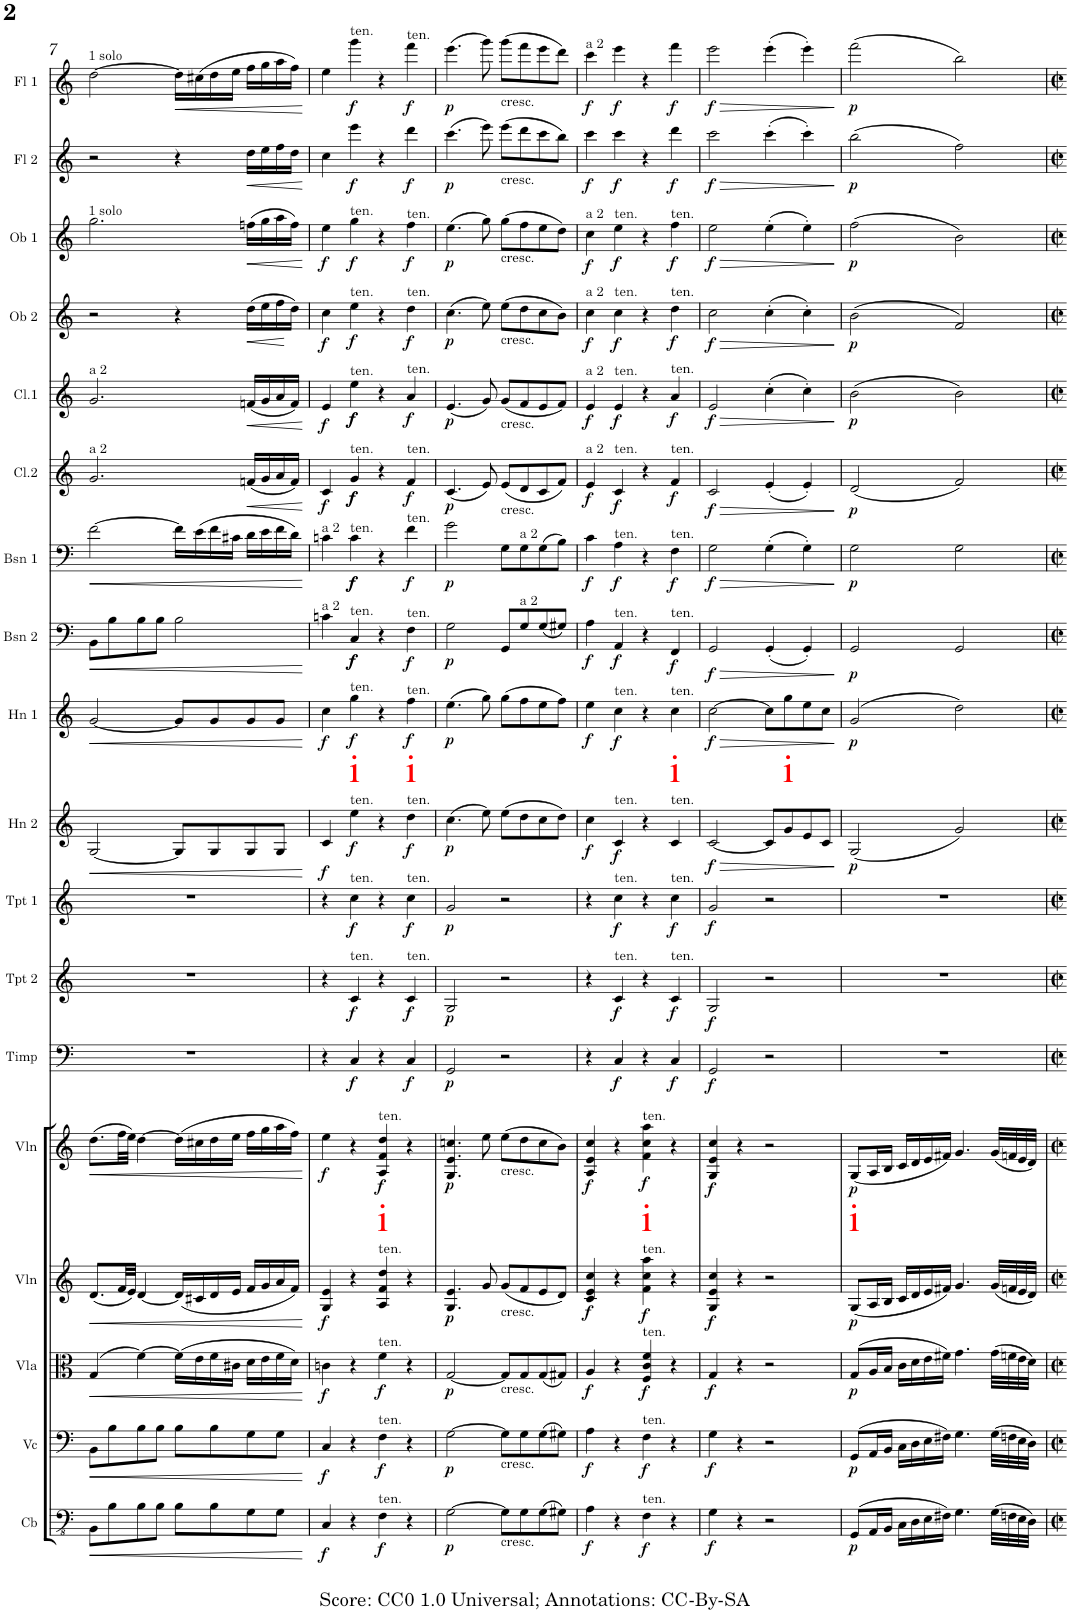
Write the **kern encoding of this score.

**kern	**dynam	**kern	**dynam	**kern	**dynam	**kern	**dynam	**kern	**text	**dynam	**kern	**dynam	**kern	**dynam	**kern	**dynam	**kern	**dynam	**kern	**text	**dynam	**kern	**dynam	**kern	**dynam	**kern	**dynam	**kern	**dynam	**kern	**dynam	**kern	**dynam	**kern	**dynam	**kern	**dynam
*part18	*part18	*part17	*part17	*part16	*part16	*part15	*part15	*part14	*part14	*part14	*part13	*part13	*part12	*part12	*part11	*part11	*part10	*part10	*part9	*part9	*part9	*part8	*part8	*part7	*part7	*part6	*part6	*part5	*part5	*part4	*part4	*part3	*part3	*part2	*part2	*part1	*part1
*staff18	*staff18	*staff17	*staff17	*staff16	*staff16	*staff15	*staff15	*staff14	*staff14	*staff14	*staff13	*staff13	*staff12	*staff12	*staff11	*staff11	*staff10	*staff10	*staff9	*staff9	*staff9	*staff8	*staff8	*staff7	*staff7	*staff6	*staff6	*staff5	*staff5	*staff4	*staff4	*staff3	*staff3	*staff2	*staff2	*staff1	*staff1
*I"Contrabass	*	*I"Violoncello	*	*I"Viola	*	*I"Violin	*	*I"Violin	*	*	*I"Timpani	*	*I"C Trumpet 2	*	*I"C Trumpet 1	*	*I"C Horn 2	*	*I"C Horn 1	*	*	*I"Bassoon 2	*	*I"Bassoon 1	*	*I"C Clarinet 2	*	*I"C Clarinet 1	*	*I"Oboe 2	*	*I"Oboe 1	*	*I"Flute 2	*	*I"Flute 1	*
*I'Cb	*	*I'Vc	*	*I'Vla	*	*I'Vln	*	*I'Vln	*	*	*I'Timp	*	*I'Tpt 2	*	*I'Tpt 1	*	*I'Hn 2	*	*I'Hn 1	*	*	*I'Bsn 2	*	*I'Bsn 1	*	*I'Cl.2	*	*I'Cl.1	*	*I'Ob 2	*	*I'Ob 1	*	*I'Fl 2	*	*I'Fl 1	*
!!LO:PB:g=z
*clefFv4	*	*clefF4	*	*clefC3	*	*clefG2	*	*clefG2	*	*	*clefF4	*	*clefG2	*	*clefG2	*	*clefG2	*	*clefG2	*	*	*clefF4	*	*clefF4	*	*clefG2	*	*clefG2	*	*clefG2	*	*clefG2	*	*clefG2	*	*clefG2	*
*	*	*	*	*	*	*	*	*	*	*	*	*	*	*	*	*	*Trd7c12	*	*Trd7c12	*	*	*	*	*	*	*Trd1c2	*	*Trd1c2	*	*	*	*	*	*	*	*	*
*k[]	*	*k[]	*	*k[]	*	*k[]	*	*k[]	*	*	*k[]	*	*k[]	*	*k[]	*	*k[]	*	*k[]	*	*	*k[]	*	*k[]	*	*k[]	*	*k[]	*	*k[]	*	*k[]	*	*k[]	*	*k[]	*
*M4/4	*	*M4/4	*	*M4/4	*	*M4/4	*	*M4/4	*	*	*M4/4	*	*M4/4	*	*M4/4	*	*M4/4	*	*M4/4	*	*	*M4/4	*	*M4/4	*	*M4/4	*	*M4/4	*	*M4/4	*	*M4/4	*	*M4/4	*	*M4/4	*
*met(c)	*	*met(c)	*	*met(c)	*	*met(c)	*	*met(c)	*	*	*met(c)	*	*met(c)	*	*met(c)	*	*met(c)	*	*met(c)	*	*	*met(c)	*	*met(c)	*	*met(c)	*	*met(c)	*	*met(c)	*	*met(c)	*	*met(c)	*	*met(c)	*
=7	=7	=7	=7	=7	=7	=7	=7	=7	=7	=7	=7	=7	=7	=7	=7	=7	=7	=7	=7	=7	=7	=7	=7	=7	=7	=7	=7	=7	=7	=7	=7	=7	=7	=7	=7	=7	=7
!	!	!	!	!	!	!	!	!	!	!	!	!	!	!	!	!	!	!	!	!	!	!	!	!	!	!	!	!	!	!	!	!	!	!	!	!LO:TX:a:t=1 solo	!
!	!	!	!	!	!	!	!	!	!	!	!	!	!	!	!	!	!	!	!	!	!	!	!	!	!	!	!	!	!	!	!	!LO:TX:a:t=1 solo	!	!	!	!	!
!	!	!	!	!	!	!	!	!	!	!	!	!	!	!	!	!	!	!	!	!	!	!	!	!	!	!	!	!LO:TX:a:t=a 2	!	!	!	!	!	!	!	!	!
!	!	!	!	!	!	!	!	!	!	!	!	!	!	!	!	!	!	!	!	!	!	!	!	!	!	!LO:TX:a:t=a 2	!	!	!	!	!	!	!	!	!	!	!
!	!	!	!	!	!	!	!	!LO:TX:b:t=cresc.	!	!	!	!	!	!	!	!	!	!	!	!	!	!	!	!	!	!	!	!	!	!	!	!	!	!	!	!	!
!	!	!	!	!	!	!LO:TX:b:t=cresc.	!	!	!	!	!	!	!	!	!	!	!	!	!	!	!	!	!	!	!	!	!	!	!	!	!	!	!	!	!	!	!
!	!LO:HP:b	!	!LO:HP:b	!	!LO:HP:b	!	!	!	!	!	!	!	!	!	!	!	!	!LO:HP:b	!	!	!LO:HP:b	!	!LO:HP:b	!	!LO:HP:b	!	!	!	!	!	!	!	!	!	!	!	!
8BBB\L	<	8BB\L	<	(4G/	<	(8.d/L	.	(8.dd\L	.	.	1r	.	1r	.	1r	.	[2G/	<	[2g/	.	<	8BB\L	<	[2f\	<	2.g/	.	2.g/	.	2r	.	2.gg\	.	2r	.	[2dd\	.
8BB\	.	8B\	.	.	.	.	.	.	.	.	.	.	.	.	.	.	.	.	.	.	.	8B\	.	.	.	.	.	.	.	.	.	.	.	.	.	.	.
!	!	!	!	!	!	!	!LO:HP:b	!	!	!LO:HP:b	!	!	!	!	!	!	!	!	!	!	!	!	!	!	!	!	!	!	!	!	!	!	!	!	!	!	!
.	.	.	.	.	.	32f/LL	<	32ff\LL	.	<	.	.	.	.	.	.	.	.	.	.	.	.	.	.	.	.	.	.	.	.	.	.	.	.	.	.	.
.	.	.	.	.	.	32e/JJJ)	.	32ee\JJJ)	.	.	.	.	.	.	.	.	.	.	.	.	.	.	.	.	.	.	.	.	.	.	.	.	.	.	.	.	.
8BB\	.	8B\	.	[4f\)	.	[4d/	.	[4dd\	.	.	.	.	.	.	.	.	.	.	.	.	.	8B\	.	.	.	.	.	.	.	.	.	.	.	.	.	.	.
8BB\J	.	8B\J	.	.	.	.	.	.	.	.	.	.	.	.	.	.	.	.	.	.	.	8B\J	.	.	.	.	.	.	.	.	.	.	.	.	.	.	.
!	!	!	!	!	!	!	!	!	!	!	!	!	!	!	!	!	!	!	!	!	!	!	!	!	!	!	!	!	!	!	!	!	!	!	!	!	!LO:HP:b
8BB\L	.	8B\L	.	(16f\LL]	.	(16d/LL]	.	(16dd\LL]	.	.	.	.	.	.	.	.	8G/L]	.	8g/L]	.	.	2B\	.	16f\LL]	.	.	.	.	.	4r	.	.	.	4r	.	16dd\LL]	<
.	.	.	.	16e\	.	16c#X/	.	16cc#X\	.	.	.	.	.	.	.	.	.	.	.	.	.	.	.	(16e\	.	.	.	.	.	.	.	.	.	.	.	(16cc#X\	.
8BB\	.	8B\	.	16f\	.	16d/	.	16dd\	.	.	.	.	.	.	.	.	8G/	.	8g/	.	.	.	.	16f\	.	.	.	.	.	.	.	.	.	.	.	16dd\	.
.	.	.	.	16c#X\JJ	.	16e/JJ	.	16ee\JJ	.	.	.	.	.	.	.	.	.	.	.	.	.	.	.	16c#X\JJ	.	.	.	.	.	.	.	.	.	.	.	16ee\JJ	.
!	!	!	!	!	!	!	!	!	!	!	!	!	!	!	!	!	!	!	!	!	!	!	!	!	!	!	!LO:HP:b	!	!LO:HP:b	!	!LO:HP:b	!	!LO:HP:b	!	!LO:HP:b	!	!
8GG\	.	8G\	.	16d\LL	.	16f/LL	.	16ff\LL	.	.	.	.	.	.	.	.	8G/	.	8g/	.	.	.	.	16d\LL	.	(16fn/LL	<	(16fn/LL	<	(16dd\LL	<	(16ffn\LL	<	16dd\LL	<	16ff\LL	.
.	.	.	.	16e\	.	16g/	.	16gg\	.	.	.	.	.	.	.	.	.	.	.	.	.	.	.	16e\	.	16g/	.	16g/	.	16ee\	.	16gg\	.	16ee\	.	16gg\	.
8GG\J	.	8G\J	.	16f\	.	16a/	.	16aa\	.	.	.	.	.	.	.	.	8G/J	.	8g/J	.	.	.	.	16f\	.	16a/	.	16a/	.	16ff\	.	16aa\	.	16ff\	.	16aa\	.
.	.	.	.	16d\JJ)	.	16f/JJ)	.	16ff\JJ)	.	.	.	.	.	.	.	.	.	.	.	.	.	.	.	16d\JJ)	.	16f/JJ)	.	16f/JJ)	.	16dd\JJ)	[	16ff\JJ)	.	16dd\JJ	.	16ff\JJ)	.
.	[	.	[	.	[	.	[	.	.	[	.	.	.	.	.	.	.	[	.	.	[	.	[	.	[	.	[	.	[	.	.	.	[	.	[	.	[
=8	=8	=8	=8	=8	=8	=8	=8	=8	=8	=8	=8	=8	=8	=8	=8	=8	=8	=8	=8	=8	=8	=8	=8	=8	=8	=8	=8	=8	=8	=8	=8	=8	=8	=8	=8	=8	=8
!	!	!	!	!	!	!	!	!	!	!	!	!	!	!	!	!	!	!	!	!	!	!	!	!LO:TX:a:t=a 2	!	!	!	!	!	!	!	!	!	!	!	!	!
!	!	!	!	!	!	!	!	!	!	!	!	!	!	!	!	!	!	!	!	!	!	!LO:TX:a:t=a 2	!	!	!	!	!	!	!	!	!	!	!	!	!	!	!
!	!LO:DY:b	!	!LO:DY:b	!	!LO:DY:b	!	!LO:DY:b	!	!	!LO:DY:b	!	!	!	!	!	!	!	!LO:DY:b	!	!	!LO:DY:b	!	!	!	!	!	!LO:DY:b	!	!LO:DY:b	!	!LO:DY:b	!	!LO:DY:b	!	!	!	!
4CC/	f	4C/	f	4cn\	f	4G/ 4e/	f	4ee\	.	f	4r	.	4r	.	4r	.	4c/	f	4cc\	.	f	4cn\	.	4cn\	.	4c/	f	4e/	f	4cc\	f	4ee\	f	4cc\	.	4ee\	.
!	!	!	!	!	!	!	!	!	!	!	!	!	!	!	!	!	!	!	!	!	!	!	!	!	!	!	!	!	!	!	!	!	!	!	!	!LO:TX:a:t=ten.	!
!	!	!	!	!	!	!	!	!	!	!	!	!	!	!	!	!	!	!	!	!	!	!	!	!	!	!	!	!	!	!	!	!LO:TX:a:t=ten.	!	!	!	!	!
!	!	!	!	!	!	!	!	!	!	!	!	!	!	!	!	!	!	!	!	!	!	!	!	!	!	!	!	!	!	!LO:TX:a:t=ten.	!	!	!	!	!	!	!
!	!	!	!	!	!	!	!	!	!	!	!	!	!	!	!	!	!	!	!	!	!	!	!	!	!	!	!	!LO:TX:a:t=ten.	!	!	!	!	!	!	!	!	!
!	!	!	!	!	!	!	!	!	!	!	!	!	!	!	!	!	!	!	!	!	!	!	!	!	!	!LO:TX:a:t=ten.	!	!	!	!	!	!	!	!	!	!	!
!	!	!	!	!	!	!	!	!	!	!	!	!	!	!	!	!	!	!	!	!	!	!	!	!LO:TX:a:t=ten.	!	!	!	!	!	!	!	!	!	!	!	!	!
!	!	!	!	!	!	!	!	!	!	!	!	!	!	!	!	!	!	!	!	!	!	!LO:TX:a:t=ten.	!	!	!	!	!	!	!	!	!	!	!	!	!	!	!
!	!	!	!	!	!	!	!	!	!	!	!	!	!	!	!	!	!	!	!LO:TX:a:t=ten.	!	!	!	!	!	!	!	!	!	!	!	!	!	!	!	!	!	!
!	!	!	!	!	!	!	!	!	!	!	!	!	!	!	!	!	!LO:TX:a:t=ten.	!	!	!	!	!	!	!	!	!	!	!	!	!	!	!	!	!	!	!	!
!	!	!	!	!	!	!	!	!	!	!	!	!	!	!	!LO:TX:a:t=ten.	!	!	!	!	!	!	!	!	!	!	!	!	!	!	!	!	!	!	!	!	!	!
!	!	!	!	!	!	!	!	!	!	!	!	!	!LO:TX:a:t=ten.	!	!	!	!	!	!	!	!	!	!	!	!	!	!	!	!	!	!	!	!	!	!	!	!
!	!	!	!	!	!	!	!	!	!	!	!	!LO:DY:b	!	!LO:DY:b	!	!LO:DY:b	!	!LO:DY:b	!	!LO:LY:b:color=#FF0000	!LO:DY:b	!	!LO:DY:b	!	!	!	!	!	!	!	!	!	!	!	!	!	!
!	!	!	!	!	!	!	!	!	!	!	!	!	!	!	!	!	!	!	!	!	!	!	!LO:DY:n=1:b	!	!LO:DY:b	!	!	!	!	!	!	!	!	!	!	!	!
!	!	!	!	!	!	!	!	!	!	!	!	!	!	!	!	!	!	!	!	!	!	!	!	!	!LO:DY:n=1:b	!	!LO:DY:b	!	!	!	!	!	!	!	!	!	!
!	!	!	!	!	!	!	!	!	!	!	!	!	!	!	!	!	!	!	!	!	!	!	!	!	!	!	!LO:DY:n=1:b	!	!LO:DY:b	!	!	!	!	!	!	!	!
!	!	!	!	!	!	!	!	!	!	!	!	!	!	!	!	!	!	!	!	!	!	!	!	!	!	!	!	!	!LO:DY:n=1:b	!	!LO:DY:b	!	!LO:DY:b	!	!LO:DY:b	!	!LO:DY:b
4r	.	4r	.	4r	.	4r	.	4r	.	.	4C/	f	4c/	f	4cc\	f	4ee\	f	4gg\	i	f	4C/	f f	4c\	f f	4g/	f f	4ee\	f f	4ee\	f	4gg\	f	4eee\	f	4ggg\	f
!	!	!	!	!	!	!	!	!LO:TX:a:t=ten.	!	!	!	!	!	!	!	!	!	!	!	!	!	!	!	!	!	!	!	!	!	!	!	!	!	!	!	!	!
!	!	!	!	!	!	!LO:TX:a:t=ten.	!	!	!	!	!	!	!	!	!	!	!	!	!	!	!	!	!	!	!	!	!	!	!	!	!	!	!	!	!	!	!
!	!	!	!	!LO:TX:a:t=ten.	!	!	!	!	!	!	!	!	!	!	!	!	!	!	!	!	!	!	!	!	!	!	!	!	!	!	!	!	!	!	!	!	!
!	!	!LO:TX:a:t=ten.	!	!	!	!	!	!	!	!	!	!	!	!	!	!	!	!	!	!	!	!	!	!	!	!	!	!	!	!	!	!	!	!	!	!	!
!LO:TX:a:t=ten.	!	!	!	!	!	!	!	!	!	!	!	!	!	!	!	!	!	!	!	!	!	!	!	!	!	!	!	!	!	!	!	!	!	!	!	!	!
!	!LO:DY:b	!	!LO:DY:b	!	!LO:DY:b	!	!	!	!LO:LY:b:color=#FF0000	!LO:DY:b	!	!	!	!	!	!	!	!	!	!	!	!	!	!	!	!	!	!	!	!	!	!	!	!	!	!	!
4FF\	f	4F\	f	4f\	f	4A/ 4f/ 4dd/	.	4A/ 4f/ 4dd/	i	f	4r	.	4r	.	4r	.	4r	.	4r	.	.	4r	.	4r	.	4r	.	4r	.	4r	.	4r	.	4r	.	4r	.
!	!	!	!	!	!	!	!	!	!	!	!	!	!	!	!	!	!	!	!	!	!	!	!	!	!	!	!	!	!	!	!	!	!	!	!	!LO:TX:a:t=ten.	!
!	!	!	!	!	!	!	!	!	!	!	!	!	!	!	!	!	!	!	!	!	!	!	!	!	!	!	!	!	!	!	!	!LO:TX:a:t=ten.	!	!	!	!	!
!	!	!	!	!	!	!	!	!	!	!	!	!	!	!	!	!	!	!	!	!	!	!	!	!	!	!	!	!	!	!LO:TX:a:t=ten.	!	!	!	!	!	!	!
!	!	!	!	!	!	!	!	!	!	!	!	!	!	!	!	!	!	!	!	!	!	!	!	!	!	!	!	!LO:TX:a:t=ten.	!	!	!	!	!	!	!	!	!
!	!	!	!	!	!	!	!	!	!	!	!	!	!	!	!	!	!	!	!	!	!	!	!	!	!	!LO:TX:a:t=ten.	!	!	!	!	!	!	!	!	!	!	!
!	!	!	!	!	!	!	!	!	!	!	!	!	!	!	!	!	!	!	!	!	!	!	!	!LO:TX:a:t=ten.	!	!	!	!	!	!	!	!	!	!	!	!	!
!	!	!	!	!	!	!	!	!	!	!	!	!	!	!	!	!	!	!	!	!	!	!LO:TX:a:t=ten.	!	!	!	!	!	!	!	!	!	!	!	!	!	!	!
!	!	!	!	!	!	!	!	!	!	!	!	!	!	!	!	!	!	!	!LO:TX:a:t=ten.	!	!	!	!	!	!	!	!	!	!	!	!	!	!	!	!	!	!
!	!	!	!	!	!	!	!	!	!	!	!	!	!	!	!	!	!LO:TX:a:t=ten.	!	!	!	!	!	!	!	!	!	!	!	!	!	!	!	!	!	!	!	!
!	!	!	!	!	!	!	!	!	!	!	!	!	!	!	!LO:TX:a:t=ten.	!	!	!	!	!	!	!	!	!	!	!	!	!	!	!	!	!	!	!	!	!	!
!	!	!	!	!	!	!	!	!	!	!	!	!	!LO:TX:a:t=ten.	!	!	!	!	!	!	!	!	!	!	!	!	!	!	!	!	!	!	!	!	!	!	!	!
!	!	!	!	!	!	!	!	!	!	!	!	!LO:DY:b	!	!LO:DY:b	!	!LO:DY:b	!	!LO:DY:b	!	!LO:LY:b:color=#FF0000	!LO:DY:b	!	!LO:DY:n=2:b	!	!LO:DY:n=2:b	!	!LO:DY:n=2:b	!	!LO:DY:n=2:b	!	!LO:DY:b	!	!LO:DY:b	!	!LO:DY:b	!	!LO:DY:b
4r	.	4r	.	4r	.	4r	.	4r	.	.	4C/	f	4c/	f	4cc\	f	4dd\	f	4ff\	i	f	4F\	f	4f\	f	4f/	f	4a/	f	4dd\	f	4ff\	f	4ddd\	f	4fff\	f
=9	=9	=9	=9	=9	=9	=9	=9	=9	=9	=9	=9	=9	=9	=9	=9	=9	=9	=9	=9	=9	=9	=9	=9	=9	=9	=9	=9	=9	=9	=9	=9	=9	=9	=9	=9	=9	=9
!	!LO:DY:b	!	!LO:DY:b	!	!LO:DY:b	!	!LO:DY:b	!	!	!LO:DY:b	!	!LO:DY:b	!	!LO:DY:b	!	!LO:DY:b	!	!LO:DY:b	!	!	!LO:DY:b	!	!LO:DY:b	!	!LO:DY:b	!	!LO:DY:b	!	!LO:DY:b	!	!LO:DY:b	!	!LO:DY:b	!	!LO:DY:b	!	!LO:DY:b
[2GG\	p	[2G\	p	[2G/	p	4.G/ 4.e/	p	4.G/ 4.e/ 4.ccn/	.	p	2GG/	p	2G/	p	2g/	p	(4.cc\	p	(4.ee\	.	p	2G\	p	2g\	p	(4.c/	p	(4.e/	p	(4.cc\	p	(4.ee\	p	(4.ccc\	p	(4.eee\	p
.	.	.	.	.	.	8g/	.	8ee\	.	.	.	.	.	.	.	.	8ee\)	.	8gg\)	.	.	.	.	.	.	8e/)	.	8g/)	.	8ee\)	.	8gg\)	.	8eee\)	.	8ggg\)	.
!	!	!	!	!	!	!	!	!	!	!	!	!	!	!	!	!	!	!	!	!	!	!	!	!	!	!	!	!	!	!	!	!	!	!	!	!LO:TX:b:t=cresc.	!
!	!	!	!	!	!	!	!	!	!	!	!	!	!	!	!	!	!	!	!	!	!	!	!	!	!	!	!	!	!	!	!	!	!	!LO:TX:b:t=cresc.	!	!	!
!	!	!	!	!	!	!	!	!	!	!	!	!	!	!	!	!	!	!	!	!	!	!	!	!	!	!	!	!	!	!	!	!LO:TX:b:t=cresc.	!	!	!	!	!
!	!	!	!	!	!	!	!	!	!	!	!	!	!	!	!	!	!	!	!	!	!	!	!	!	!	!	!	!	!	!LO:TX:b:t=cresc.	!	!	!	!	!	!	!
!	!	!	!	!	!	!	!	!	!	!	!	!	!	!	!	!	!	!	!	!	!	!	!	!	!	!	!	!LO:TX:b:t=cresc.	!	!	!	!	!	!	!	!	!
!	!	!	!	!	!	!	!	!	!	!	!	!	!	!	!	!	!	!	!	!	!	!	!	!	!	!LO:TX:b:t=cresc.	!	!	!	!	!	!	!	!	!	!	!
!	!	!	!	!	!	!	!	!LO:TX:b:t=cresc.	!	!	!	!	!	!	!	!	!	!	!	!	!	!	!	!	!	!	!	!	!	!	!	!	!	!	!	!	!
!	!	!	!	!	!	!LO:TX:b:t=cresc.	!	!	!	!	!	!	!	!	!	!	!	!	!	!	!	!	!	!	!	!	!	!	!	!	!	!	!	!	!	!	!
!	!	!	!	!LO:TX:b:t=cresc.	!	!	!	!	!	!	!	!	!	!	!	!	!	!	!	!	!	!	!	!	!	!	!	!	!	!	!	!	!	!	!	!	!
!	!	!LO:TX:b:t=cresc.	!	!	!	!	!	!	!	!	!	!	!	!	!	!	!	!	!	!	!	!	!	!	!	!	!	!	!	!	!	!	!	!	!	!	!
!LO:TX:b:t=cresc.	!	!	!	!	!	!	!	!	!	!	!	!	!	!	!	!	!	!	!	!	!	!	!	!	!	!	!	!	!	!	!	!	!	!	!	!	!
8GG\L]	.	8G\L]	.	8G/L]	.	(8g/L	.	(8ee\L	.	.	2r	.	2r	.	2r	.	(8ee\L	.	(8gg\L	.	.	8GG/L	.	8G\L	.	(8e/L	.	(8g/L	.	(8ee\L	.	(8gg\L	.	(8eee\L	.	(8ggg\L	.
!	!	!	!	!	!	!	!	!	!	!	!	!	!	!	!	!	!	!	!	!	!	!	!	!LO:TX:a:t=a 2	!	!	!	!	!	!	!	!	!	!	!	!	!
!	!	!	!	!	!	!	!	!	!	!	!	!	!	!	!	!	!	!	!	!	!	!LO:TX:a:t=a 2	!	!	!	!	!	!	!	!	!	!	!	!	!	!	!
8GG\	.	8G\	.	8G/	.	8f/	.	8dd\	.	.	.	.	.	.	.	.	8dd\	.	8ff\	.	.	8G/	.	8G\	.	8d/	.	8f/	.	8dd\	.	8ff\	.	8ddd\	.	8fff\	.
(8GG\	.	(8G\	.	(8G/	.	8e/	.	8cc\	.	.	.	.	.	.	.	.	8cc\	.	8ee\	.	.	(8G/	.	(8G\	.	8c/	.	8e/	.	8cc\	.	8ee\	.	8ccc\	.	8eee\	.
8GG#X\J)	.	8G#X\J)	.	8G#X/J)	.	8d/J)	.	8b\J)	.	.	.	.	.	.	.	.	8dd\J)	.	8ff\J)	.	.	8G#X/J)	.	8B\J)	.	8f/J)	.	8f/J)	.	8b\J)	.	8dd\J)	.	8bb\J)	.	8ddd\J)	.
=10	=10	=10	=10	=10	=10	=10	=10	=10	=10	=10	=10	=10	=10	=10	=10	=10	=10	=10	=10	=10	=10	=10	=10	=10	=10	=10	=10	=10	=10	=10	=10	=10	=10	=10	=10	=10	=10
!	!	!	!	!	!	!	!	!	!	!	!	!	!	!	!	!	!	!	!	!	!	!	!	!	!	!	!	!	!	!	!	!	!	!	!	!LO:TX:a:t=a 2	!
!	!	!	!	!	!	!	!	!	!	!	!	!	!	!	!	!	!	!	!	!	!	!	!	!	!	!	!	!	!	!	!	!LO:TX:a:t=a 2	!	!	!	!	!
!	!	!	!	!	!	!	!	!	!	!	!	!	!	!	!	!	!	!	!	!	!	!	!	!	!	!	!	!	!	!LO:TX:a:t=a 2	!	!	!	!	!	!	!
!	!	!	!	!	!	!	!	!	!	!	!	!	!	!	!	!	!	!	!	!	!	!	!	!	!	!	!	!LO:TX:a:t=a 2	!	!	!	!	!	!	!	!	!
!	!	!	!	!	!	!	!	!	!	!	!	!	!	!	!	!	!	!	!	!	!	!	!	!	!	!LO:TX:a:t=a 2	!	!	!	!	!	!	!	!	!	!	!
!	!LO:DY:b	!	!LO:DY:b	!	!LO:DY:b	!	!LO:DY:b	!	!	!LO:DY:b	!	!	!	!	!	!	!	!LO:DY:b	!	!	!LO:DY:b	!	!LO:DY:b	!	!LO:DY:b	!	!LO:DY:b	!	!LO:DY:b	!	!LO:DY:b	!	!LO:DY:b	!	!LO:DY:b	!	!LO:DY:b
4AA\	f	4A\	f	4A/	f	4c/ 4e/ 4cc/	f	4A/ 4e/ 4cc/	.	f	4r	.	4r	.	4r	.	4cc\	f	4ee\	.	f	4A\	f	4c\	f	4e/	f	4e/	f	4cc\	f	4cc\	f	4ccc\	f	4ccc\	f
!	!	!	!	!	!	!	!	!	!	!	!	!	!	!	!	!	!	!	!	!	!	!	!	!	!	!	!	!	!	!	!	!LO:TX:a:t=ten.	!	!	!	!	!
!	!	!	!	!	!	!	!	!	!	!	!	!	!	!	!	!	!	!	!	!	!	!	!	!	!	!	!	!	!	!LO:TX:a:t=ten.	!	!	!	!	!	!	!
!	!	!	!	!	!	!	!	!	!	!	!	!	!	!	!	!	!	!	!	!	!	!	!	!	!	!	!	!LO:TX:a:t=ten.	!	!	!	!	!	!	!	!	!
!	!	!	!	!	!	!	!	!	!	!	!	!	!	!	!	!	!	!	!	!	!	!	!	!	!	!LO:TX:a:t=ten.	!	!	!	!	!	!	!	!	!	!	!
!	!	!	!	!	!	!	!	!	!	!	!	!	!	!	!	!	!	!	!	!	!	!	!	!LO:TX:a:t=ten.	!	!	!	!	!	!	!	!	!	!	!	!	!
!	!	!	!	!	!	!	!	!	!	!	!	!	!	!	!	!	!	!	!	!	!	!LO:TX:a:t=ten.	!	!	!	!	!	!	!	!	!	!	!	!	!	!	!
!	!	!	!	!	!	!	!	!	!	!	!	!	!	!	!	!	!	!	!LO:TX:a:t=ten.	!	!	!	!	!	!	!	!	!	!	!	!	!	!	!	!	!	!
!	!	!	!	!	!	!	!	!	!	!	!	!	!	!	!	!	!LO:TX:a:t=ten.	!	!	!	!	!	!	!	!	!	!	!	!	!	!	!	!	!	!	!	!
!	!	!	!	!	!	!	!	!	!	!	!	!	!	!	!LO:TX:a:t=ten.	!	!	!	!	!	!	!	!	!	!	!	!	!	!	!	!	!	!	!	!	!	!
!	!	!	!	!	!	!	!	!	!	!	!	!	!LO:TX:a:t=ten.	!	!	!	!	!	!	!	!	!	!	!	!	!	!	!	!	!	!	!	!	!	!	!	!
!	!	!	!	!	!	!	!	!	!	!	!	!LO:DY:b	!	!LO:DY:b	!	!LO:DY:b	!	!LO:DY:b	!	!	!LO:DY:b	!	!LO:DY:b	!	!LO:DY:b	!	!LO:DY:b	!	!LO:DY:b	!	!LO:DY:b	!	!LO:DY:b	!	!LO:DY:b	!	!LO:DY:b
4r	.	4r	.	4r	.	4r	.	4r	.	.	4C/	f	4c/	f	4cc\	f	4c/	f	4cc\	.	f	4AA/	f	4A\	f	4c/	f	4e/	f	4cc\	f	4ee\	f	4ccc\	f	4eee\	f
!	!	!	!	!	!	!	!	!LO:TX:a:t=ten.	!	!	!	!	!	!	!	!	!	!	!	!	!	!	!	!	!	!	!	!	!	!	!	!	!	!	!	!	!
!	!	!	!	!	!	!LO:TX:a:t=ten.	!	!	!	!	!	!	!	!	!	!	!	!	!	!	!	!	!	!	!	!	!	!	!	!	!	!	!	!	!	!	!
!	!	!	!	!LO:TX:a:t=ten.	!	!	!	!	!	!	!	!	!	!	!	!	!	!	!	!	!	!	!	!	!	!	!	!	!	!	!	!	!	!	!	!	!
!	!	!LO:TX:a:t=ten.	!	!	!	!	!	!	!	!	!	!	!	!	!	!	!	!	!	!	!	!	!	!	!	!	!	!	!	!	!	!	!	!	!	!	!
!LO:TX:a:t=ten.	!	!	!	!	!	!	!	!	!	!	!	!	!	!	!	!	!	!	!	!	!	!	!	!	!	!	!	!	!	!	!	!	!	!	!	!	!
!	!LO:DY:b	!	!LO:DY:b	!	!LO:DY:b	!	!LO:DY:b	!	!LO:LY:b:color=#FF0000	!LO:DY:b	!	!	!	!	!	!	!	!	!	!	!	!	!	!	!	!	!	!	!	!	!	!	!	!	!	!	!
4FF\	f	4F\	f	4F/ 4c/ 4f/	f	4f\ 4cc\ 4aa\	f	4f\ 4cc\ 4aa\	i	f	4r	.	4r	.	4r	.	4r	.	4r	.	.	4r	.	4r	.	4r	.	4r	.	4r	.	4r	.	4r	.	4r	.
!	!	!	!	!	!	!	!	!	!	!	!	!	!	!	!	!	!	!	!	!	!	!	!	!	!	!	!	!	!	!	!	!LO:TX:a:t=ten.	!	!	!	!	!
!	!	!	!	!	!	!	!	!	!	!	!	!	!	!	!	!	!	!	!	!	!	!	!	!	!	!	!	!	!	!LO:TX:a:t=ten.	!	!	!	!	!	!	!
!	!	!	!	!	!	!	!	!	!	!	!	!	!	!	!	!	!	!	!	!	!	!	!	!	!	!	!	!LO:TX:a:t=ten.	!	!	!	!	!	!	!	!	!
!	!	!	!	!	!	!	!	!	!	!	!	!	!	!	!	!	!	!	!	!	!	!	!	!	!	!LO:TX:a:t=ten.	!	!	!	!	!	!	!	!	!	!	!
!	!	!	!	!	!	!	!	!	!	!	!	!	!	!	!	!	!	!	!	!	!	!	!	!LO:TX:a:t=ten.	!	!	!	!	!	!	!	!	!	!	!	!	!
!	!	!	!	!	!	!	!	!	!	!	!	!	!	!	!	!	!	!	!	!	!	!LO:TX:a:t=ten.	!	!	!	!	!	!	!	!	!	!	!	!	!	!	!
!	!	!	!	!	!	!	!	!	!	!	!	!	!	!	!	!	!	!	!LO:TX:a:t=ten.	!	!	!	!	!	!	!	!	!	!	!	!	!	!	!	!	!	!
!	!	!	!	!	!	!	!	!	!	!	!	!	!	!	!	!	!LO:TX:a:t=ten.	!	!	!	!	!	!	!	!	!	!	!	!	!	!	!	!	!	!	!	!
!	!	!	!	!	!	!	!	!	!	!	!	!	!	!	!LO:TX:a:t=ten.	!	!	!	!	!	!	!	!	!	!	!	!	!	!	!	!	!	!	!	!	!	!
!	!	!	!	!	!	!	!	!	!	!	!	!	!LO:TX:a:t=ten.	!	!	!	!	!	!	!	!	!	!	!	!	!	!	!	!	!	!	!	!	!	!	!	!
!	!	!	!	!	!	!	!	!	!	!	!	!LO:DY:b	!	!LO:DY:b	!	!LO:DY:b	!	!	!	!LO:LY:b:color=#FF0000	!	!	!LO:DY:b	!	!LO:DY:b	!	!LO:DY:b	!	!LO:DY:b	!	!LO:DY:b	!	!LO:DY:b	!	!LO:DY:b	!	!LO:DY:b
4r	.	4r	.	4r	.	4r	.	4r	.	.	4C/	f	4c/	f	4cc\	f	4c/	.	4cc\	i	.	4FF/	f	4F\	f	4f/	f	4a/	f	4dd\	f	4ff\	f	4ddd\	f	4fff\	f
=11	=11	=11	=11	=11	=11	=11	=11	=11	=11	=11	=11	=11	=11	=11	=11	=11	=11	=11	=11	=11	=11	=11	=11	=11	=11	=11	=11	=11	=11	=11	=11	=11	=11	=11	=11	=11	=11
!	!LO:DY:b	!	!LO:DY:b	!	!LO:DY:b	!	!LO:DY:b	!	!	!LO:DY:b	!	!LO:DY:b	!	!LO:DY:b	!	!LO:DY:b	!	!LO:HP:b	!	!	!LO:HP:b	!	!LO:HP:b	!	!LO:HP:b	!	!LO:HP:b	!	!LO:HP:b	!	!LO:HP:b	!	!LO:HP:b	!	!LO:HP:b	!	!LO:HP:b
!	!	!	!	!	!	!	!	!	!	!	!	!	!	!	!	!	!	!LO:DY:n=1:b	!	!	!LO:DY:n=1:b	!	!LO:DY:n=1:b	!	!LO:DY:n=1:b	!	!LO:DY:n=1:b	!	!LO:DY:n=1:b	!	!LO:DY:n=1:b	!	!LO:DY:n=1:b	!	!LO:DY:n=1:b	!	!LO:DY:n=1:b
4GG\	f	4G\	f	4G/	f	4G/ 4e/ 4cc/	f	4G/ 4e/ 4cc/	.	f	2GG/	f	2G/	f	2g/	f	[2c/	> f	[2cc\	.	> f	2GG/	> f	2G\	> f	2c/	> f	2e/	> f	2cc\	> f	2ee\	> f	2ccc\	> f	2eee\	> f
4r	.	4r	.	4r	.	4r	.	4r	.	.	.	.	.	.	.	.	.	.	.	.	.	.	.	.	.	.	.	.	.	.	.	.	.	.	.	.	.
2r	.	2r	.	2r	.	2r	.	2r	.	.	2r	.	2r	.	2r	.	8c/L]	.	8cc\L]	.	.	(4GG'/	.	(4G'\	.	(4e'/	.	(4cc'\	.	(4cc'\	.	(4ee'\	.	(4ccc'\	.	(4eee'\	.
!	!	!	!	!	!	!	!	!	!	!	!	!	!	!	!	!	!	!	!	!LO:LY:b:color=#FF0000	!	!	!	!	!	!	!	!	!	!	!	!	!	!	!	!	!
.	.	.	.	.	.	.	.	.	.	.	.	.	.	.	.	.	8g/	.	8gg\	i	.	.	.	.	.	.	.	.	.	.	.	.	.	.	.	.	.
.	.	.	.	.	.	.	.	.	.	.	.	.	.	.	.	.	8e/	.	8ee\	.	.	4GG'/)	.	4G'\)	.	4e'/)	.	4cc'\)	.	4cc'\)	.	4ee'\)	.	4ccc'\)	.	4eee'\)	.
.	.	.	.	.	.	.	.	.	.	.	.	.	.	.	.	.	8c/J	.	8cc\J	.	.	.	.	.	.	.	.	.	.	.	.	.	.	.	.	.	.
.	.	.	.	.	.	.	.	.	.	.	.	.	.	.	.	.	.	]	.	.	]	.	]	.	]	.	]	.	]	.	]	.	]	.	]	.	]
=12	=12	=12	=12	=12	=12	=12	=12	=12	=12	=12	=12	=12	=12	=12	=12	=12	=12	=12	=12	=12	=12	=12	=12	=12	=12	=12	=12	=12	=12	=12	=12	=12	=12	=12	=12	=12	=12
!	!LO:DY:b	!	!LO:DY:b	!	!LO:DY:b	!	!LO:DY:b	!	!LO:LY:b:color=#FF0000	!LO:DY:b	!	!	!	!	!	!	!	!LO:DY:b	!	!	!LO:DY:b	!	!LO:DY:b	!	!LO:DY:b	!	!LO:DY:b	!	!LO:DY:b	!	!LO:DY:b	!	!LO:DY:b	!	!LO:DY:b	!	!LO:DY:b
(8GGG/L	p	(8GG/L	p	(8G/L	p	(8G/L	p	(8G/L	i	p	1r	.	1r	.	1r	.	(2G/	p	(2g/	.	p	2GG/	p	2G\	p	(2d/	p	(2b\	p	(2b\	p	(2ff\	p	(2bb\	p	(2fff\	p
16AAA/L	.	16AA/L	.	16A/L	.	16A/L	.	16A/L	.	.	.	.	.	.	.	.	.	.	.	.	.	.	.	.	.	.	.	.	.	.	.	.	.	.	.	.	.
16BBB/JJ	.	16BB/JJ	.	16B/JJ	.	16B/JJ	.	16B/JJ	.	.	.	.	.	.	.	.	.	.	.	.	.	.	.	.	.	.	.	.	.	.	.	.	.	.	.	.	.
16CC\LL	.	16C\LL	.	16c\LL	.	16c/LL	.	16c/LL	.	.	.	.	.	.	.	.	.	.	.	.	.	.	.	.	.	.	.	.	.	.	.	.	.	.	.	.	.
16DD\	.	16D\	.	16d\	.	16d/	.	16d/	.	.	.	.	.	.	.	.	.	.	.	.	.	.	.	.	.	.	.	.	.	.	.	.	.	.	.	.	.
16EE\	.	16E\	.	16e\	.	16e/	.	16e/	.	.	.	.	.	.	.	.	.	.	.	.	.	.	.	.	.	.	.	.	.	.	.	.	.	.	.	.	.
16FF#X\JJ)	.	16F#X\JJ)	.	16f#X\JJ)	.	16f#X/JJ)	.	16f#X/JJ)	.	.	.	.	.	.	.	.	.	.	.	.	.	.	.	.	.	.	.	.	.	.	.	.	.	.	.	.	.
4.GG\	.	4.G\	.	4.g\	.	4.g/	.	4.g/	.	.	.	.	.	.	.	.	2g/)	.	2dd\)	.	.	2GG/	.	2G\	.	2f/)	.	2b\)	.	2f/)	.	2b\)	.	2ff\)	.	2bb\)	.
(32GG\LLL	.	(32G\LLL	.	(32g\LLL	.	(32g/LLL	.	(32g/LLL	.	.	.	.	.	.	.	.	.	.	.	.	.	.	.	.	.	.	.	.	.	.	.	.	.	.	.	.	.
32FFn\	.	32Fn\	.	32fn\	.	32fn/	.	32fn/	.	.	.	.	.	.	.	.	.	.	.	.	.	.	.	.	.	.	.	.	.	.	.	.	.	.	.	.	.
32EE\	.	32E\	.	32e\	.	32e/	.	32e/	.	.	.	.	.	.	.	.	.	.	.	.	.	.	.	.	.	.	.	.	.	.	.	.	.	.	.	.	.
32DD\JJJ)	.	32D\JJJ)	.	32d\JJJ)	.	32d/JJJ)	.	32d/JJJ)	.	.	.	.	.	.	.	.	.	.	.	.	.	.	.	.	.	.	.	.	.	.	.	.	.	.	.	.	.
=	=	=	=	=	=	=	=	=	=	=	=	=	=	=	=	=	=	=	=	=	=	=	=	=	=	=	=	=	=	=	=	=	=	=	=	=	=
*-	*-	*-	*-	*-	*-	*-	*-	*-	*-	*-	*-	*-	*-	*-	*-	*-	*-	*-	*-	*-	*-	*-	*-	*-	*-	*-	*-	*-	*-	*-	*-	*-	*-	*-	*-	*-	*-
